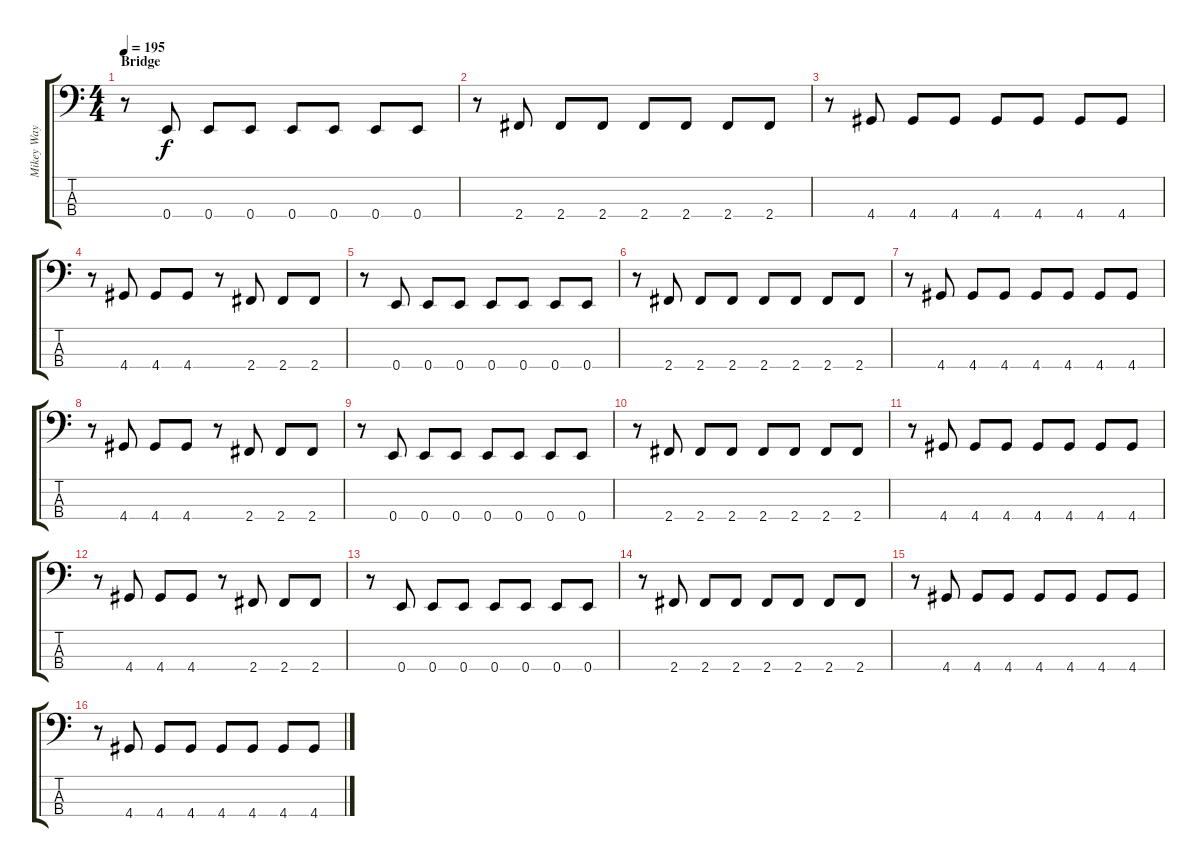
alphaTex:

\track ("Mikey Way" "Mikey Way") {instrument electricbasspick}
\staff {score tabs}
\tuning (G2 D2 A1 E1) {hide}
\ts (4 4)
\section ("" "Bridge")
\tempo 195
\clef f4
\ks c
r.8{dy f} 0.4.8 0.4.8 0.4.8 0.4.8 0.4.8 0.4.8 0.4.8 |
r.8 2.4.8 2.4.8 2.4.8 2.4.8 2.4.8 2.4.8 2.4.8 |
r.8 4.4.8 4.4.8 4.4.8 4.4.8 4.4.8 4.4.8 4.4.8 |
r.8 4.4.8 4.4.8 4.4.8 r.8 2.4.8 2.4.8 2.4.8 |
r.8 0.4.8 0.4.8 0.4.8 0.4.8 0.4.8 0.4.8 0.4.8 |
r.8 2.4.8 2.4.8 2.4.8 2.4.8 2.4.8 2.4.8 2.4.8 |
r.8 4.4.8 4.4.8 4.4.8 4.4.8 4.4.8 4.4.8 4.4.8 |
r.8 4.4.8 4.4.8 4.4.8 r.8 2.4.8 2.4.8 2.4.8 |
r.8 0.4.8 0.4.8 0.4.8 0.4.8 0.4.8 0.4.8 0.4.8 |
r.8 2.4.8 2.4.8 2.4.8 2.4.8 2.4.8 2.4.8 2.4.8 |
r.8 4.4.8 4.4.8 4.4.8 4.4.8 4.4.8 4.4.8 4.4.8 |
r.8 4.4.8 4.4.8 4.4.8 r.8 2.4.8 2.4.8 2.4.8 |
r.8 0.4.8 0.4.8 0.4.8 0.4.8 0.4.8 0.4.8 0.4.8 |
r.8 2.4.8 2.4.8 2.4.8 2.4.8 2.4.8 2.4.8 2.4.8 |
r.8 4.4.8 4.4.8 4.4.8 4.4.8 4.4.8 4.4.8 4.4.8 |
r.8 4.4.8 4.4.8 4.4.8 4.4.8 4.4.8 4.4.8 4.4.8
